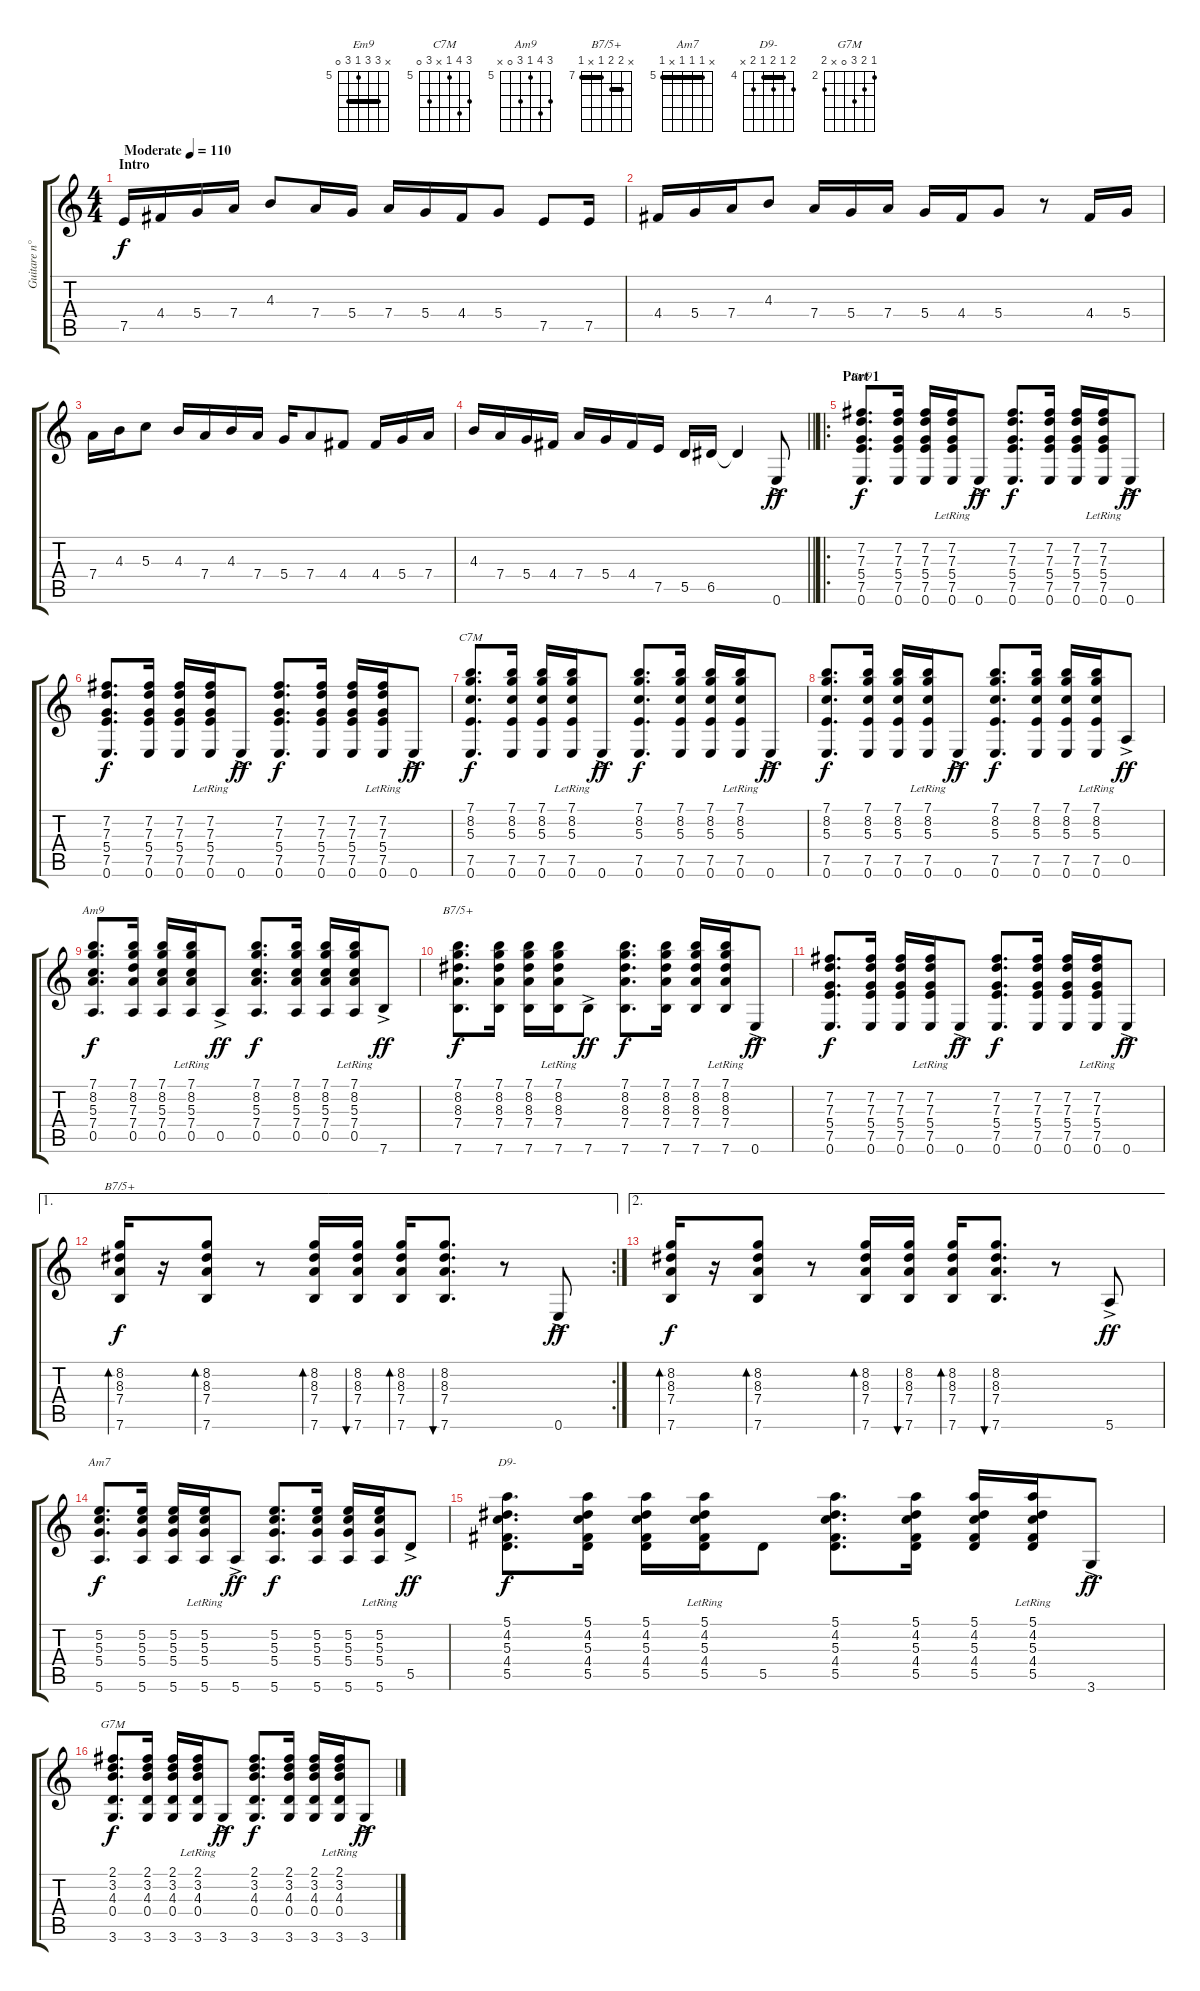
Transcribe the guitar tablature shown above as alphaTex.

\track ("Guitare n°1" "Guitare n°") {instrument acousticguitarsteel}
\staff {score tabs}
\tuning (E4 B3 G3 D3 A2 E2) {hide}
\chord ("Em9" x 7 7 5 7 0) {firstfret 5 barre 7}
\chord ("C7M" 7 8 5 x 7 0) {firstfret 5}
\chord ("Am9" 7 8 5 7 0 x) {firstfret 5}
\chord ("B7/5+" 7 8 8 7 x 7) {firstfret 7 barre 7}
\chord ("B7/5+" x 8 8 7 x 7) {firstfret 7 barre (7 8)}
\chord ("Am7" x 5 5 5 x 5) {firstfret 5 barre 5}
\chord ("D9-" 5 4 5 4 5 x) {firstfret 4 barre 4}
\chord ("G7M" 2 3 4 0 x 3) {firstfret 2}
\ts (4 4)
\section ("" "Intro")
\tempo (110 "Moderate")
\clef g2
\ks c
7.5.16{dy f instrument acousticguitarsteel} 4.4.16 5.4.16 7.4.16 4.3.8 7.4.16 5.4.16 7.4.16 5.4.16 4.4.16 5.4.8 7.5.8 7.5.16 |
4.4.16 5.4.16 7.4.16 4.3.8 7.4.16 5.4.16 7.4.16 5.4.16 4.4.16 5.4.8 r.8 4.4.16 5.4.16 |
7.4.16 4.3.16 5.3.8 4.3.16 7.4.16 4.3.16 7.4.16 5.4.16 7.4.8 4.4.8 4.4.16 5.4.16 7.4.16 |
\barLineRight lightlight
4.3.16 7.4.16 5.4.16 4.4.16 7.4.16 5.4.16 4.4.16 7.5.16 5.5.16 6.5.16 6.5{t}.4 0.6{ac}.8{dy ff} |
\ro
\section ("" "Part 1")
(7.2 7.3 5.4 7.5 0.6).8{d ch "Em9" dy f} (7.2 7.3 5.4 7.5 0.6).16 (7.2 7.3 5.4 7.5 0.6).16 (7.2 7.3 5.4 7.5 0.6{lr}).16 0.6{ac}.8{dy ff} (7.2 7.3 5.4 7.5 0.6).8{d dy f} (7.2 7.3 5.4 7.5 0.6).16 (7.2 7.3 5.4 7.5 0.6).16 (7.2 7.3 5.4 7.5 0.6{lr}).16 0.6{ac}.8{dy ff} |
(7.2 7.3 5.4 7.5 0.6).8{d dy f} (7.2 7.3 5.4 7.5 0.6).16 (7.2 7.3 5.4 7.5 0.6).16 (7.2 7.3 5.4 7.5 0.6{lr}).16 0.6{ac}.8{dy ff} (7.2 7.3 5.4 7.5 0.6).8{d dy f} (7.2 7.3 5.4 7.5 0.6).16 (7.2 7.3 5.4 7.5 0.6).16 (7.2 7.3 5.4 7.5 0.6{lr}).16 0.6{ac}.8{dy ff} |
(7.1 8.2 5.3 7.5 0.6).8{d ch "C7M" dy f} (7.1 8.2 5.3 7.5 0.6).16 (7.1 8.2 5.3 7.5 0.6).16 (7.1 8.2 5.3 7.5 0.6{lr}).16 0.6{ac}.8{dy ff} (7.1 8.2 5.3 7.5 0.6).8{d dy f} (7.1 8.2 5.3 7.5 0.6).16 (7.1 8.2 5.3 7.5 0.6).16 (7.1 8.2 5.3 7.5 0.6{lr}).16 0.6{ac}.8{dy ff} |
(7.1 8.2 5.3 7.5 0.6).8{d dy f} (7.1 8.2 5.3 7.5 0.6).16 (7.1 8.2 5.3 7.5 0.6).16 (7.1 8.2 5.3 7.5 0.6{lr}).16 0.6{ac}.8{dy ff} (7.1 8.2 5.3 7.5 0.6).8{d dy f} (7.1 8.2 5.3 7.5 0.6).16 (7.1 8.2 5.3 7.5 0.6).16 (7.1 8.2 5.3 7.5 0.6{lr}).16 0.5{ac}.8{dy ff} |
(7.1 8.2 5.3 7.4 0.5).8{d ch "Am9" dy f} (7.1 8.2 7.3 7.4 0.5).16 (7.1 8.2 5.3 7.4 0.5).16 (7.1 8.2 5.3 7.4{lr} 0.5).16 0.5{ac}.8{dy ff} (7.1 8.2 5.3 7.4 0.5).8{d dy f} (7.1 8.2 5.3 7.4 0.5).16 (7.1 8.2 5.3 7.4 0.5).16 (7.1 8.2 5.3 7.4 0.5{lr}).16 7.6{ac}.8{dy ff} |
(7.1 8.2 8.3 7.4 7.6).8{d ch "B7/5+" dy f} (7.1 8.2 8.3 7.4 7.6).16 (7.1 8.2 8.3 7.4 7.6).16 (7.1 8.2 8.3 7.4 7.6{lr}).16 7.6{ac}.8{dy ff} (7.1 8.2 8.3 7.4 7.6).8{d dy f} (7.1 8.2 8.3 7.4 7.6).16 (7.1 8.2 8.3 7.4 7.6).16 (7.1 8.2 8.3 7.4 7.6{lr}).16 0.6{ac}.8{dy ff} |
(7.2 7.3 5.4 7.5 0.6).8{d dy f} (7.2 7.3 5.4 7.5 0.6).16 (7.2 7.3 5.4 7.5 0.6).16 (7.2 7.3 5.4 7.5 0.6{lr}).16 0.6{ac}.8{dy ff} (7.2 7.3 5.4 7.5 0.6).8{d dy f} (7.2 7.3 5.4 7.5 0.6).16 (7.2 7.3 5.4 7.5 0.6).16 (7.2 7.3 5.4 7.5 0.6{lr}).16 0.6{ac}.8{dy ff} |
\ae 1
\rc 2
(8.2 8.3 7.4 7.6).16{bd 60 ch "B7/5+" dy f} r.16 (8.2 8.3 7.4 7.6).8{bd 60} r.8 (8.2 8.3 7.4 7.6).16{bd 60} (8.2 8.3 7.4 7.6).16{bu 60} (8.2 8.3 7.4 7.6).16{bd 60} (8.2 8.3 7.4 7.6).8{d bu 60} r.8 0.6{ac}.8{dy ff} |
\ae 2
(8.2 8.3 7.4 7.6).16{bd 60 dy f} r.16 (8.2 8.3 7.4 7.6).8{bd 60} r.8 (8.2 8.3 7.4 7.6).16{bd 60} (8.2 8.3 7.4 7.6).16{bu 60} (8.2 8.3 7.4 7.6).16{bd 60} (8.2 8.3 7.4 7.6).8{d bu 60} r.8 5.6{ac}.8{dy ff} |
(5.2 5.3 5.4 5.6).8{d ch "Am7" dy f} (5.2 5.3 5.4 5.6).16 (5.2 5.3 5.4 5.6).16 (5.2 5.3 5.4 5.6{lr}).16 5.6{ac}.8{dy ff} (5.2 5.3 5.4 5.6).8{d dy f} (5.2 5.3 5.4 5.6).16 (5.2 5.3 5.4 5.6).16 (5.2 5.3 5.4 5.6{lr}).16 5.5{ac}.8{dy ff} |
(5.1 4.2 5.3 4.4 5.5).8{d ch "D9-" dy f} (5.1 4.2 5.3 4.4 5.5).16 (5.1 4.2 5.3 4.4 5.5).16 (5.1 4.2 5.3 4.4 5.5{lr}).16 5.5.8 (5.1 4.2 5.3 4.4 5.5).8{d} (5.1 4.2 5.3 4.4 5.5).16 (5.1 4.2 5.3 4.4 5.5).16 (5.1 4.2 5.3 4.4 5.5{lr}).16 3.6{ac}.8{dy ff} |
(2.1 3.2 4.3 0.4 3.6).8{d ch "G7M" dy f} (2.1 3.2 4.3 0.4 3.6).16 (2.1 3.2 4.3 0.4 3.6).16 (2.1 3.2 4.3 0.4 3.6{lr}).16 3.6{ac}.8{dy ff} (2.1 3.2 4.3 0.4 3.6).8{d dy f} (2.1 3.2 4.3 0.4 3.6).16 (2.1 3.2 4.3 0.4 3.6).16 (2.1 3.2 4.3 0.4 3.6{lr}).16 3.6{ac}.8{dy ff}
